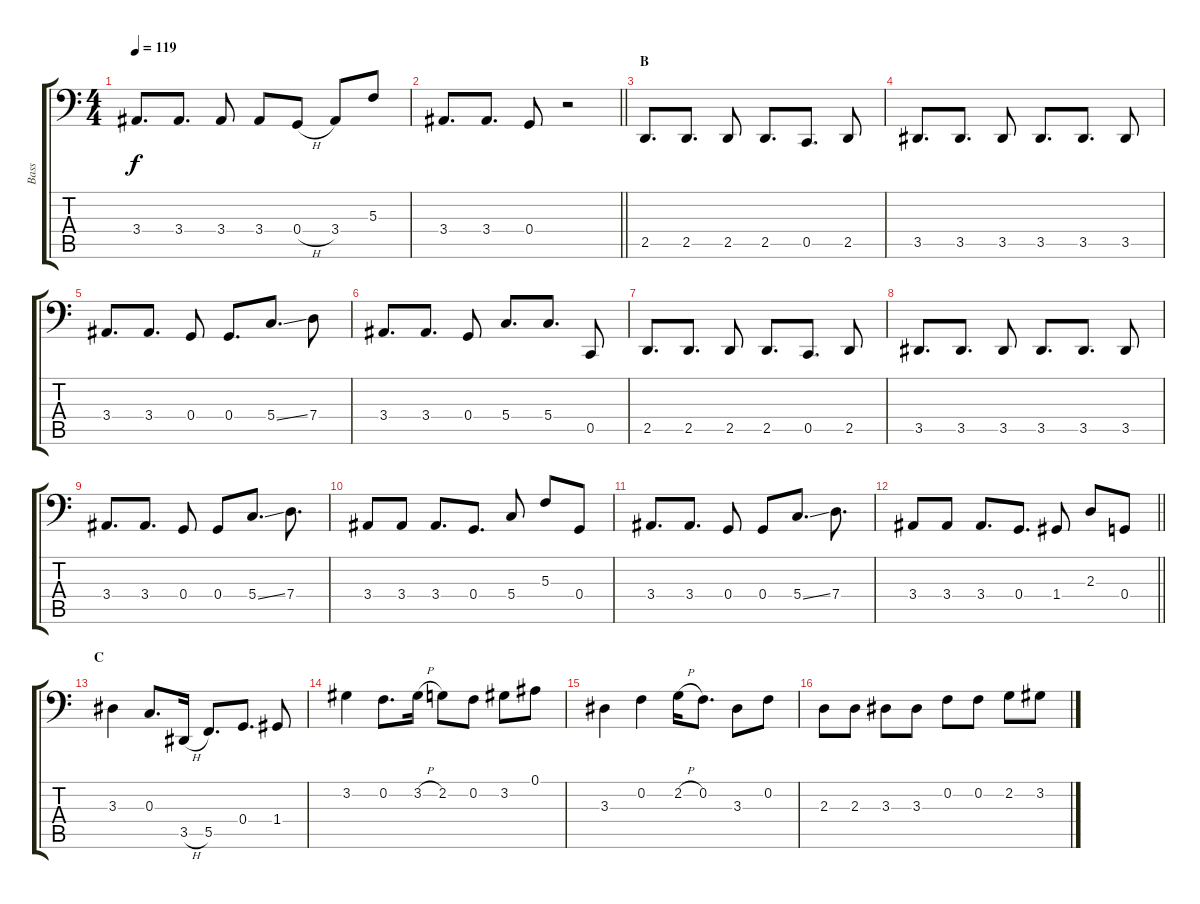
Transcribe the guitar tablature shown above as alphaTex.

\track ("Bass" "Bass") {instrument electricbasspick}
\staff {score tabs}
\tuning (Bb2 F2 C2 G1 C1 A0) {hide}
\ts (4 4)
\tempo 119
\clef f4
\ks c
3.4.8{d dy f} 3.4.8{d} 3.4.8 3.4.8 0.4{h}.8 3.4.8 5.3.8 |
\barLineRight lightlight
3.4.8{d} 3.4.8{d} 0.4.8 r.2 |
\section ("" "B")
2.5.8{d} 2.5.8{d} 2.5.8 2.5.8{d} 0.5.8{d} 2.5.8 |
3.5.8{d} 3.5.8{d} 3.5.8 3.5.8{d} 3.5.8{d} 3.5.8 |
3.4.8{d} 3.4.8{d} 0.4.8 0.4.8{d} 5.4{ss}.8{d} 7.4.8 |
3.4.8{d} 3.4.8{d} 0.4.8 5.4.8{d} 5.4.8{d} 0.5.8 |
2.5.8{d} 2.5.8{d} 2.5.8 2.5.8{d} 0.5.8{d} 2.5.8 |
3.5.8{d} 3.5.8{d} 3.5.8 3.5.8{d} 3.5.8{d} 3.5.8 |
3.4.8{d} 3.4.8{d} 0.4.8 0.4.8 5.4{ss}.8{d} 7.4.8{d} |
3.4.8 3.4.8 3.4.8{d} 0.4.8{d} 5.4.8 5.3.8 0.4.8 |
3.4.8{d} 3.4.8{d} 0.4.8 0.4.8 5.4{ss}.8{d} 7.4.8{d} |
\barLineRight lightlight
3.4.8 3.4.8 3.4.8{d} 0.4.8{d} 1.4.8 2.3.8 0.4.8 |
\section ("" "C")
3.3.4{instrument electricbassfinger} 0.3.8{d} 3.5{h}.16 5.5.8{d} 0.4.8{d} 1.4.8 |
3.2.4 0.2.8{d} 3.2{h}.16 2.2.8 0.2.8 3.2.8 0.1.8 |
3.3.4 0.2.4 2.2{h}.16 0.2.8{d} 3.3.8 0.2.8 |
2.3.8 2.3.8 3.3.8 3.3.8 0.2.8 0.2.8 2.2.8 3.2.8
